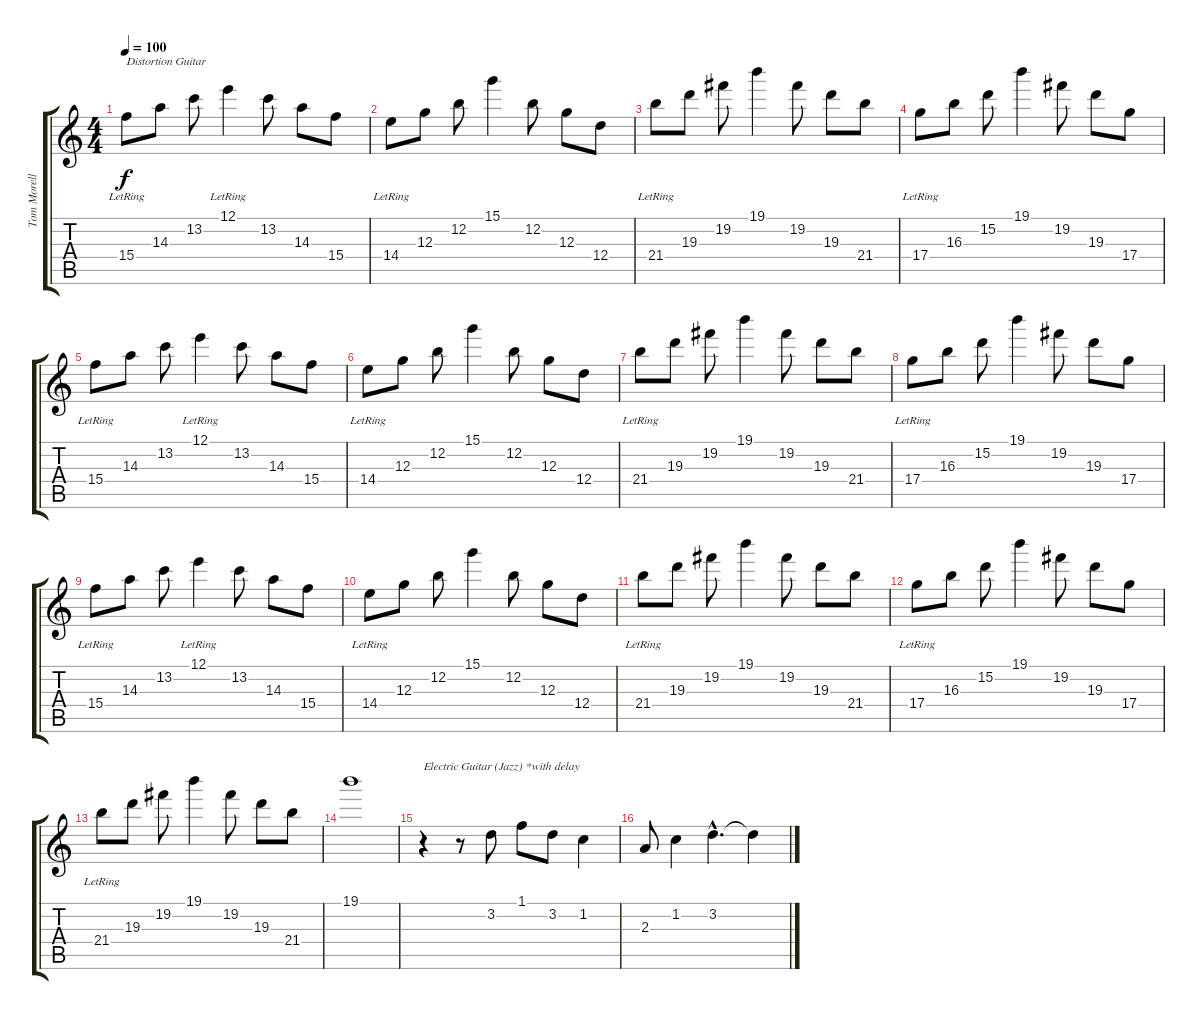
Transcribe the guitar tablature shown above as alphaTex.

\track ("Tom Morello (Guitar)" "Tom Morell") {instrument overdrivenguitar}
\staff {score tabs}
\tuning (E4 B3 G3 D3 A2 E2) {hide}
\ts (4 4)
\tempo 100
\clef g2
\ks c
15.4{lr}.8{txt "Distortion Guitar" dy f instrument distortionguitar} 14.3.8 13.2.8 12.1{lr}.4 13.2.8 14.3.8 15.4.8 |
14.4{lr}.8 12.3.8 12.2.8 15.1.4 12.2.8 12.3.8 12.4.8 |
21.4{lr}.8 19.3.8 19.2.8 19.1.4 19.2.8 19.3.8 21.4.8 |
17.4{lr}.8 16.3.8 15.2.8 19.1.4 19.2.8 19.3.8 17.4.8 |
15.4{lr}.8 14.3.8 13.2.8 12.1{lr}.4 13.2.8 14.3.8 15.4.8 |
14.4{lr}.8 12.3.8 12.2.8 15.1.4 12.2.8 12.3.8 12.4.8 |
21.4{lr}.8 19.3.8 19.2.8 19.1.4 19.2.8 19.3.8 21.4.8 |
17.4{lr}.8 16.3.8 15.2.8 19.1.4 19.2.8 19.3.8 17.4.8 |
15.4{lr}.8 14.3.8 13.2.8 12.1{lr}.4 13.2.8 14.3.8 15.4.8 |
14.4{lr}.8 12.3.8 12.2.8 15.1.4 12.2.8 12.3.8 12.4.8 |
21.4{lr}.8 19.3.8 19.2.8 19.1.4 19.2.8 19.3.8 21.4.8 |
17.4{lr}.8 16.3.8 15.2.8 19.1.4 19.2.8 19.3.8 17.4.8 |
21.4{lr}.8 19.3.8 19.2.8 19.1.4 19.2.8 19.3.8 21.4.8 |
19.1.1 |
r.4{txt "Electric Guitar (Jazz) *with delay" instrument electricguitarjazz} r.8 3.2.8 1.1.8 3.2.8 1.2.4 |
2.3.8 1.2.4 3.2{hac}.4{d} 3.2{t}.4
